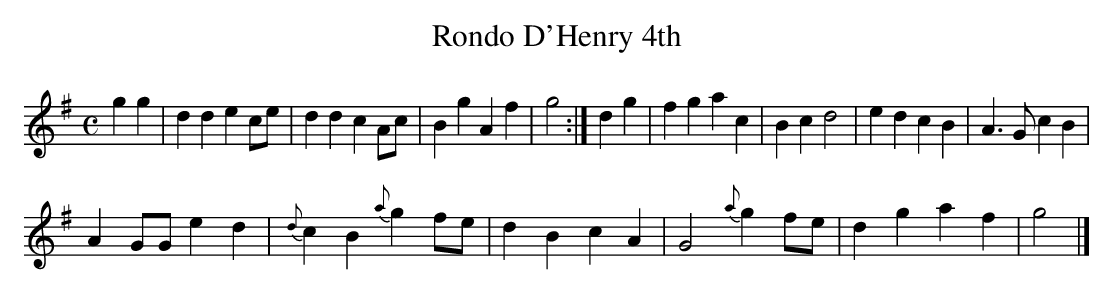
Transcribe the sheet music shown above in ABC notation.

X:1
T:Rondo D'Henry 4th
M:C
K:G major
g2g2|\
d2d2 e2ce| d2d2 c2Ac| B2g2 A2f2| g4:|\
d2g2|\
f2g2 a2c2| B2c2 d4| e2d2 c2B2| A3G c2B2|
A2GG e2d2| {d}c2B2 {a}g2fe| d2B2 c2A2| G4 {a}g2fe| d2g2 a2f2| g4|]
